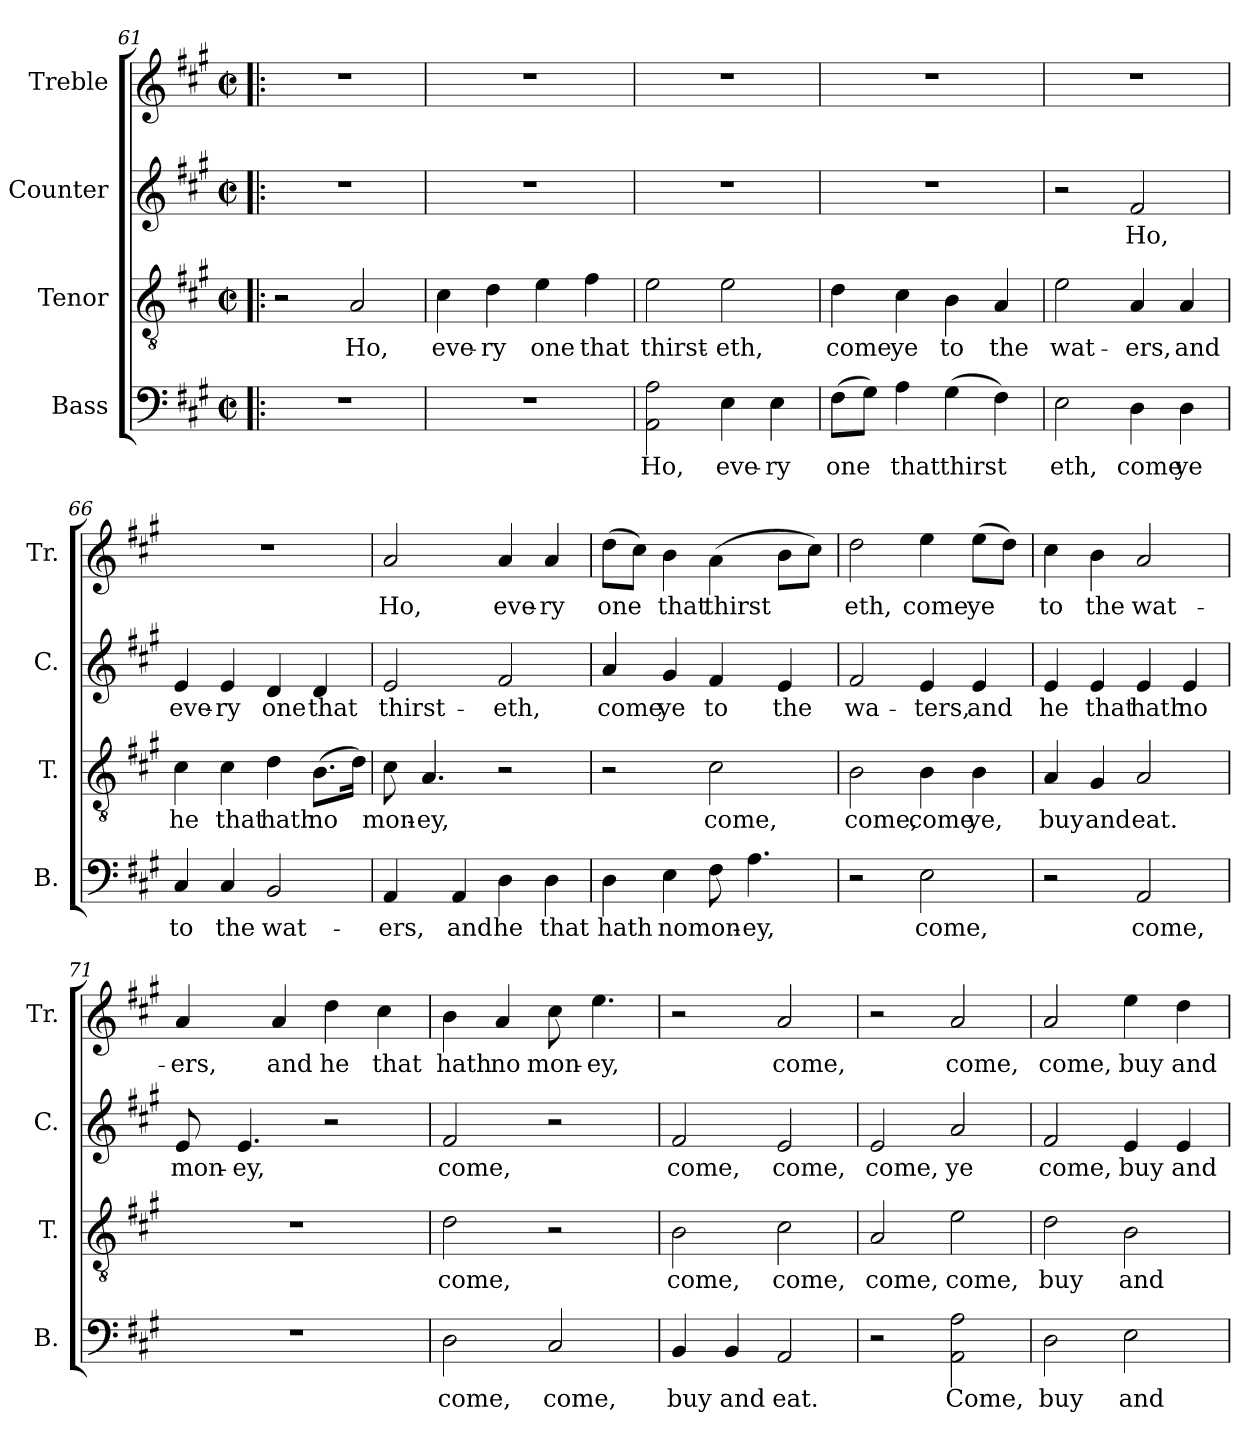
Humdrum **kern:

**kern	**text	**kern	**text	**kern	**text	**kern	**text
*part4	*part4	*part3	*part3	*part2	*part2	*part1	*part1
*staff4	*staff4	*staff3	*staff3	*staff2	*staff2	*staff1	*staff1
*I"Bass	*	*I"Tenor	*	*I"Counter	*	*I"Treble	*
*I'B.	*	*I'T.	*	*I'C.	*	*I'Tr.	*
*clefF4	*	*clefGv2	*	*clefG2	*	*clefG2	*
*k[f#c#g#]	*	*k[f#c#g#]	*	*k[f#c#g#]	*	*k[f#c#g#]	*
*A:	*	*A:	*	*A:	*	*A:	*
*M2/2	*	*M2/2	*	*M2/2	*	*M2/2	*
*met(c|)	*	*met(c|)	*	*met(c|)	*	*met(c|)	*
=61!|:	=61!|:	=61!|:	=61!|:	=61!|:	=61!|:	=61!|:	=61!|:
1r	.	2r	.	1r	.	1r	.
!	!	!	!LO:LY:b:cj	!	!	!	!
.	.	2A/	Ho,	.	.	.	.
=62	=62	=62	=62	=62	=62	=62	=62
!	!	!	!LO:LY:b:cj	!	!	!	!
1r	.	4c#\	eve-	1r	.	1r	.
!	!	!	!LO:LY:b:cj	!	!	!	!
.	.	4d\	-ry	.	.	.	.
!	!	!	!LO:LY:b:cj	!	!	!	!
.	.	4e\	one	.	.	.	.
!	!	!	!LO:LY:b:cj	!	!	!	!
.	.	4f#\	that	.	.	.	.
=63	=63	=63	=63	=63	=63	=63	=63
!	!LO:LY:b:cj	!	!LO:LY:b:cj	!	!	!	!
2A\ 2AA\	Ho,	2e\	thirst-	1r	.	1r	.
!	!LO:LY:b:cj	!	!LO:LY:b:cj	!	!	!	!
4E\	eve-	2e\	-eth,	.	.	.	.
!	!LO:LY:b:cj	!	!	!	!	!	!
4E\	-ry	.	.	.	.	.	.
=64	=64	=64	=64	=64	=64	=64	=64
!	!LO:LY:b:cj	!	!LO:LY:b:cj	!	!	!	!
(>8F#\L	one	4d\	come	1r	.	1r	.
!	!LO:LY:b:cj	!	!	!	!	!	!
8G#\J)	.	.	.	.	.	.	.
!	!LO:LY:b:cj	!	!LO:LY:b:cj	!	!	!	!
4A\	that	4c#\	ye	.	.	.	.
!	!LO:LY:b:cj	!	!LO:LY:b:cj	!	!	!	!
(>4G#\	thirst-	4B\	to	.	.	.	.
!	!LO:LY:b:cj	!	!LO:LY:b:cj	!	!	!	!
4F#\)	--	4A/	the	.	.	.	.
=65	=65	=65	=65	=65	=65	=65	=65
!	!LO:LY:b:cj	!	!LO:LY:b:cj	!	!	!	!
2E\	-eth,	2e\	wat-	2r	.	1r	.
!	!LO:LY:b:cj	!	!LO:LY:b:cj	!	!LO:LY:b:cj	!	!
4D\	come	4A/	-ers,	2f#/	Ho,	.	.
!	!LO:LY:b:cj	!	!LO:LY:b:cj	!	!	!	!
4D\	ye	4A/	and	.	.	.	.
!!LO:LB:g=z
=66	=66	=66	=66	=66	=66	=66	=66
!	!LO:LY:b:cj	!	!LO:LY:b:cj	!	!LO:LY:b:cj	!	!
4C#/	to	4c#\	he	4e/	eve-	1r	.
!	!LO:LY:b:cj	!	!LO:LY:b:cj	!	!LO:LY:b:cj	!	!
4C#/	the	4c#\	that	4e/	-ry	.	.
!	!LO:LY:b:cj	!	!LO:LY:b:cj	!	!LO:LY:b:cj	!	!
2BB/	wat-	4d\	hath	4d/	one	.	.
!	!	!	!LO:LY:b:cj	!	!LO:LY:b:cj	!	!
.	.	(>8.B\L	no	4d/	that	.	.
!	!	!	!LO:LY:b:cj	!	!	!	!
.	.	16d\J)	.	.	.	.	.
=67	=67	=67	=67	=67	=67	=67	=67
!	!LO:LY:b:cj	!	!LO:LY:b:cj	!	!LO:LY:b:cj	!	!LO:LY:b:cj
4AA/	-ers,	8c#\	mon-	2e/	thirst-	2a/	Ho,
!	!	!	!LO:LY:b:cj	!	!	!	!
.	.	4.A/	-ey,	.	.	.	.
!	!LO:LY:b:cj	!	!	!	!	!	!
4AA/	and	.	.	.	.	.	.
!	!LO:LY:b:cj	!	!	!	!LO:LY:b:cj	!	!LO:LY:b:cj
4D\	he	2r	.	2f#/	-eth,	4a/	eve-
!	!LO:LY:b:cj	!	!	!	!	!	!LO:LY:b:cj
4D\	that	.	.	.	.	4a/	-ry
=68	=68	=68	=68	=68	=68	=68	=68
!	!LO:LY:b:cj	!	!	!	!LO:LY:b:cj	!	!LO:LY:b:cj
4D\	hath	2r	.	4a/	come	(>8dd\L	one
!	!	!	!	!	!	!	!LO:LY:b:cj
.	.	.	.	.	.	8cc#\J)	.
!	!LO:LY:b:cj	!	!	!	!LO:LY:b:cj	!	!LO:LY:b:cj
4E\	no	.	.	4g#/	ye	4b\	that
!	!LO:LY:b:cj	!	!LO:LY:b:cj	!	!LO:LY:b:cj	!	!LO:LY:b:cj
8F#\	mon-	2c#\	come,	4f#/	to	(>4a\	thirst-
!	!LO:LY:b:cj	!	!	!	!	!	!
4.A\	-ey,	.	.	.	.	.	.
!	!	!	!	!	!LO:LY:b:cj	!	!LO:LY:b:cj
.	.	.	.	4e/	the	8b\L	--
!	!	!	!	!	!	!	!LO:LY:b:cj
.	.	.	.	.	.	8cc#\J)	--
=69	=69	=69	=69	=69	=69	=69	=69
!	!	!	!LO:LY:b:cj	!	!LO:LY:b:cj	!	!LO:LY:b:cj
2r	.	2B\	come,	2f#/	wa-	2dd\	-eth,
!	!LO:LY:b:cj	!	!LO:LY:b:cj	!	!LO:LY:b:cj	!	!LO:LY:b:cj
2E\	come,	4B\	come	4e/	-ters,	4ee\	come
!	!	!	!LO:LY:b:cj	!	!LO:LY:b:cj	!	!LO:LY:b:cj
.	.	4B\	ye,	4e/	and	(>8ee\L	ye
!	!	!	!	!	!	!	!LO:LY:b:cj
.	.	.	.	.	.	8dd\J)	.
=70	=70	=70	=70	=70	=70	=70	=70
!	!	!	!LO:LY:b:cj	!	!LO:LY:b:cj	!	!LO:LY:b:cj
2r	.	4A/	buy	4e/	he	4cc#\	to
!	!	!	!LO:LY:b:cj	!	!LO:LY:b:cj	!	!LO:LY:b:cj
.	.	4G#/	and	4e/	that	4b\	the
!	!LO:LY:b:cj	!	!LO:LY:b:cj	!	!LO:LY:b:cj	!	!LO:LY:b:cj
2AA/	come,	2A/	eat.	4e/	hath	2a/	wat-
!	!	!	!	!	!LO:LY:b:cj	!	!
.	.	.	.	4e/	no	.	.
!!LO:LB:g=z
=71	=71	=71	=71	=71	=71	=71	=71
!	!	!	!	!	!LO:LY:b:cj	!	!LO:LY:b:cj
1r	.	1r	.	8e/	mon-	4a/	-ers,
!	!	!	!	!	!LO:LY:b:cj	!	!
.	.	.	.	4.e/	-ey,	.	.
!	!	!	!	!	!	!	!LO:LY:b:cj
.	.	.	.	.	.	4a/	and
!	!	!	!	!	!	!	!LO:LY:b:cj
.	.	.	.	2r	.	4dd\	he
!	!	!	!	!	!	!	!LO:LY:b:cj
.	.	.	.	.	.	4cc#\	that
=72	=72	=72	=72	=72	=72	=72	=72
!	!LO:LY:b:cj	!	!LO:LY:b:cj	!	!LO:LY:b:cj	!	!LO:LY:b:cj
2D\	come,	2d\	come,	2f#/	come,	4b\	hath
!	!	!	!	!	!	!	!LO:LY:b:cj
.	.	.	.	.	.	4a/	no
!	!LO:LY:b:cj	!	!	!	!	!	!LO:LY:b:cj
2C#/	come,	2r	.	2r	.	8cc#\	mon-
!	!	!	!	!	!	!	!LO:LY:b:cj
.	.	.	.	.	.	4.ee\	-ey,
=73	=73	=73	=73	=73	=73	=73	=73
!	!LO:LY:b:cj	!	!LO:LY:b:cj	!	!LO:LY:b:cj	!	!
4BB/	buy	2B\	come,	2f#/	come,	2r	.
!	!LO:LY:b:cj	!	!	!	!	!	!
4BB/	and	.	.	.	.	.	.
!	!LO:LY:b:cj	!	!LO:LY:b:cj	!	!LO:LY:b:cj	!	!LO:LY:b:cj
2AA/	eat.	2c#\	come,	2e/	come,	2a/	come,
=74	=74	=74	=74	=74	=74	=74	=74
!	!	!	!LO:LY:b:cj	!	!LO:LY:b:cj	!	!
2r	.	2A/	come,	2e/	come,	2r	.
!	!LO:LY:b:cj	!	!LO:LY:b:cj	!	!LO:LY:b:cj	!	!LO:LY:b:cj
2A\ 2AA\	Come,	2e\	come,	2a/	ye	2a/	come,
=75	=75	=75	=75	=75	=75	=75	=75
!	!LO:LY:b:cj	!	!LO:LY:b:cj	!	!LO:LY:b:cj	!	!LO:LY:b:cj
2D\	buy	2d\	buy	2f#/	come,	2a/	come,
!	!LO:LY:b:cj	!	!LO:LY:b:cj	!	!LO:LY:b:cj	!	!LO:LY:b:cj
2E\	and	2B\	and	4e/	buy	4ee\	buy
!	!	!	!	!	!LO:LY:b:cj	!	!LO:LY:b:cj
.	.	.	.	4e/	and	4dd\	and
=	=	=	=	=	=	=	=
*-	*-	*-	*-	*-	*-	*-	*-
